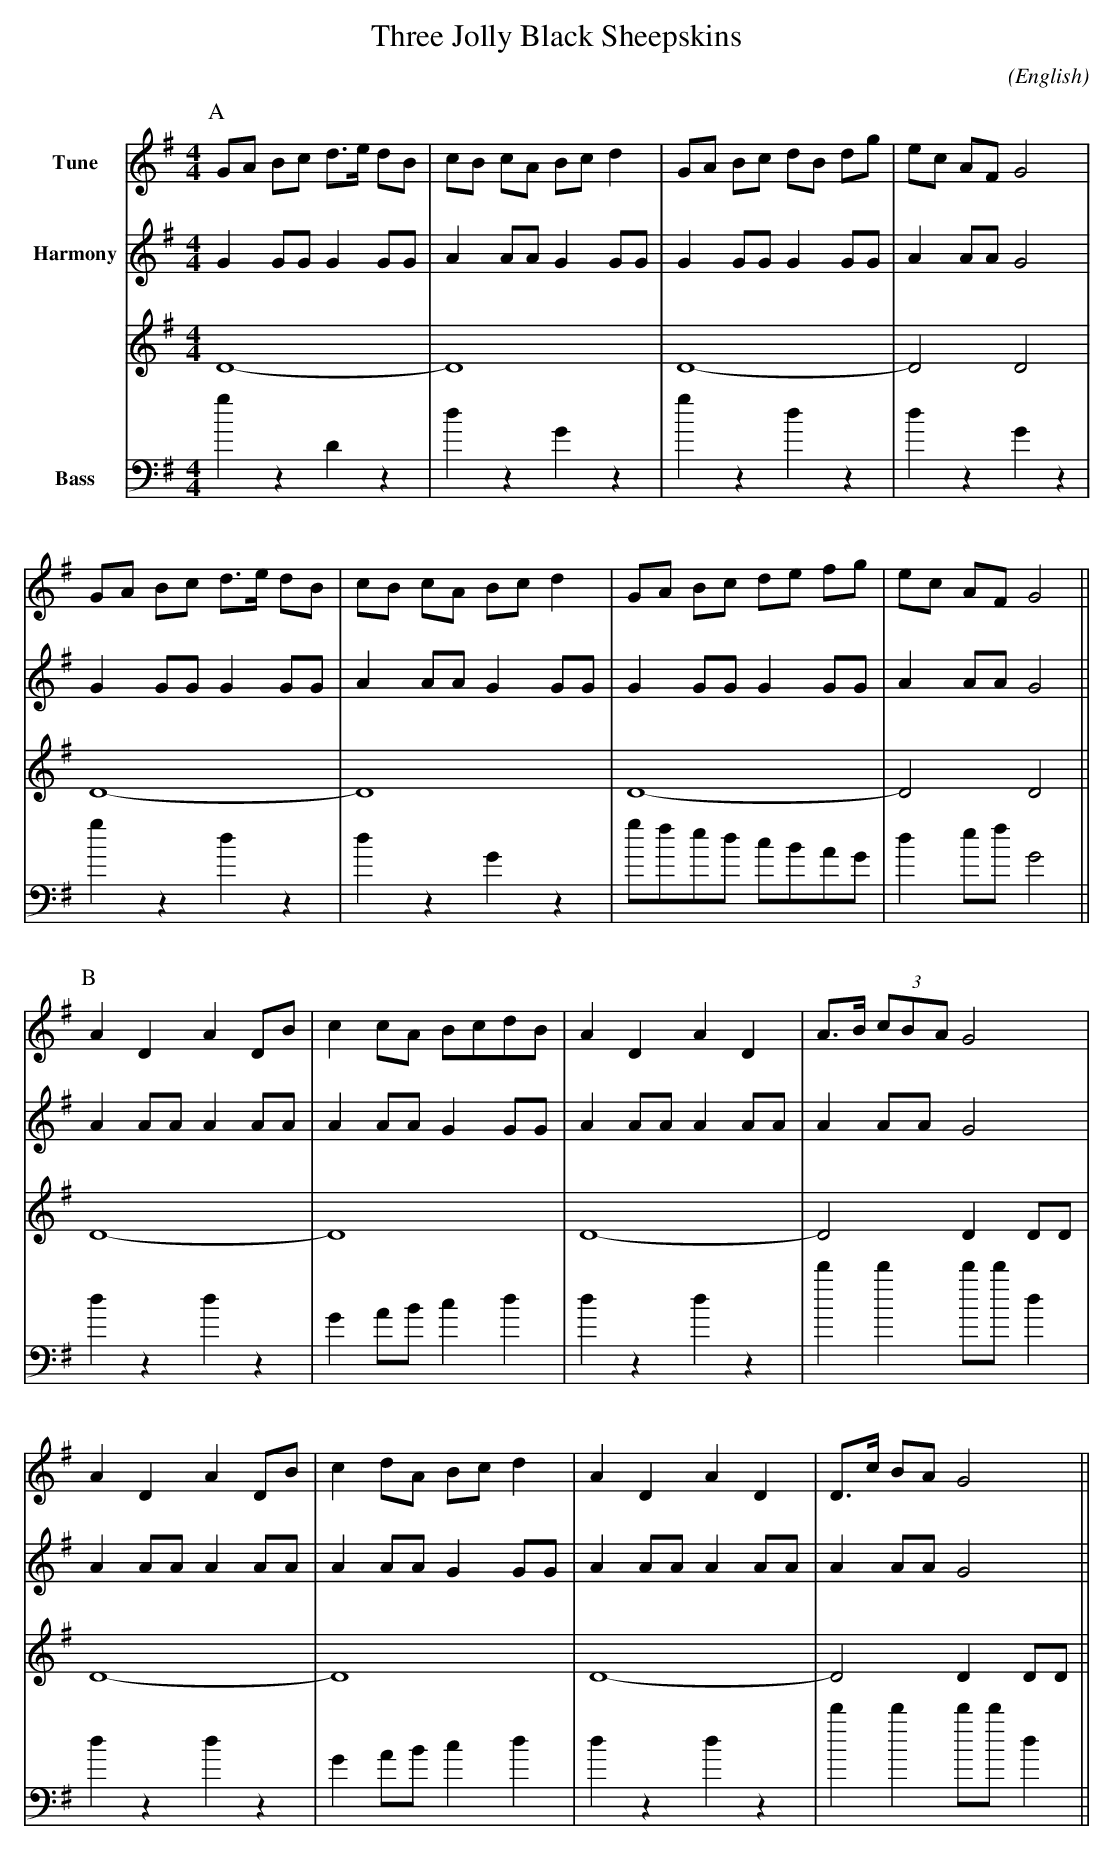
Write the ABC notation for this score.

X:1
T:Three Jolly Black Sheepskins
M:4/4
C:
O:English
K:G
V:1                     nm="Tune"       stv=4
V:2                     nm="Harmony"
V:3
V:4     clef=bass       nm="Bass"
P:A
V:1
    GA Bc d>e dB | cB cA Bc d2 | GA Bc dB dg | ec  AF    G4      |
    GA Bc d>e dB | cB cA Bc d2 | GA Bc de fg | ec  AF    G4      ||
V:2
    G2 GG G2  GG | A2 AA G2 GG | G2 GG G2 GG | A2  AA    G4      |
    G2 GG G2  GG | A2 AA G2 GG | G2 GG G2 GG | A2  AA    G4      ||
V:3
    D8-          | D8          | D8-         | D4        D4      |
    D8-          | D8          | D8-         | D4        D4      ||
V:4
    g2 z2 D2  z2 | d2 z2 G2 z2 | g2 z2 d2 z2 | d2  z2    G2   z2 |
    g2 z2 d2  z2 | d2 z2 G2 z2 | gfed  cBAG  | d2  ef    G4      ||
P:B
V:1
    A2 D2 A2  DB | c2 cA BcdB  | A2 D2 A2 D2 | A>B (3cBA G4      |
    A2 D2 A2  DB | c2 dA Bc d2 | A2 D2 A2 D2 | D>c BA    G4      ||
V:2
    A2 AA A2  AA | A2 AA G2 GG | A2 AA A2 AA | A2  AA    G4      |
    A2 AA A2  AA | A2 AA G2 GG | A2 AA A2 AA | A2  AA    G4      ||
V:3
    D8-          | D8          | D8-         | D4        D2   DD |
    D8-          | D8          | D8-         | D4        D2   DD ||
V:4
    d2 z2 d2  z2 | G2 AB c2 d2 | d2 z2 d2 z2 | d'2 d'2   d'd' d2 |
    d2 z2 d2  z2 | G2 AB c2 d2 | d2 z2 d2 z2 | d'2 d'2   d'd' d2 ||
